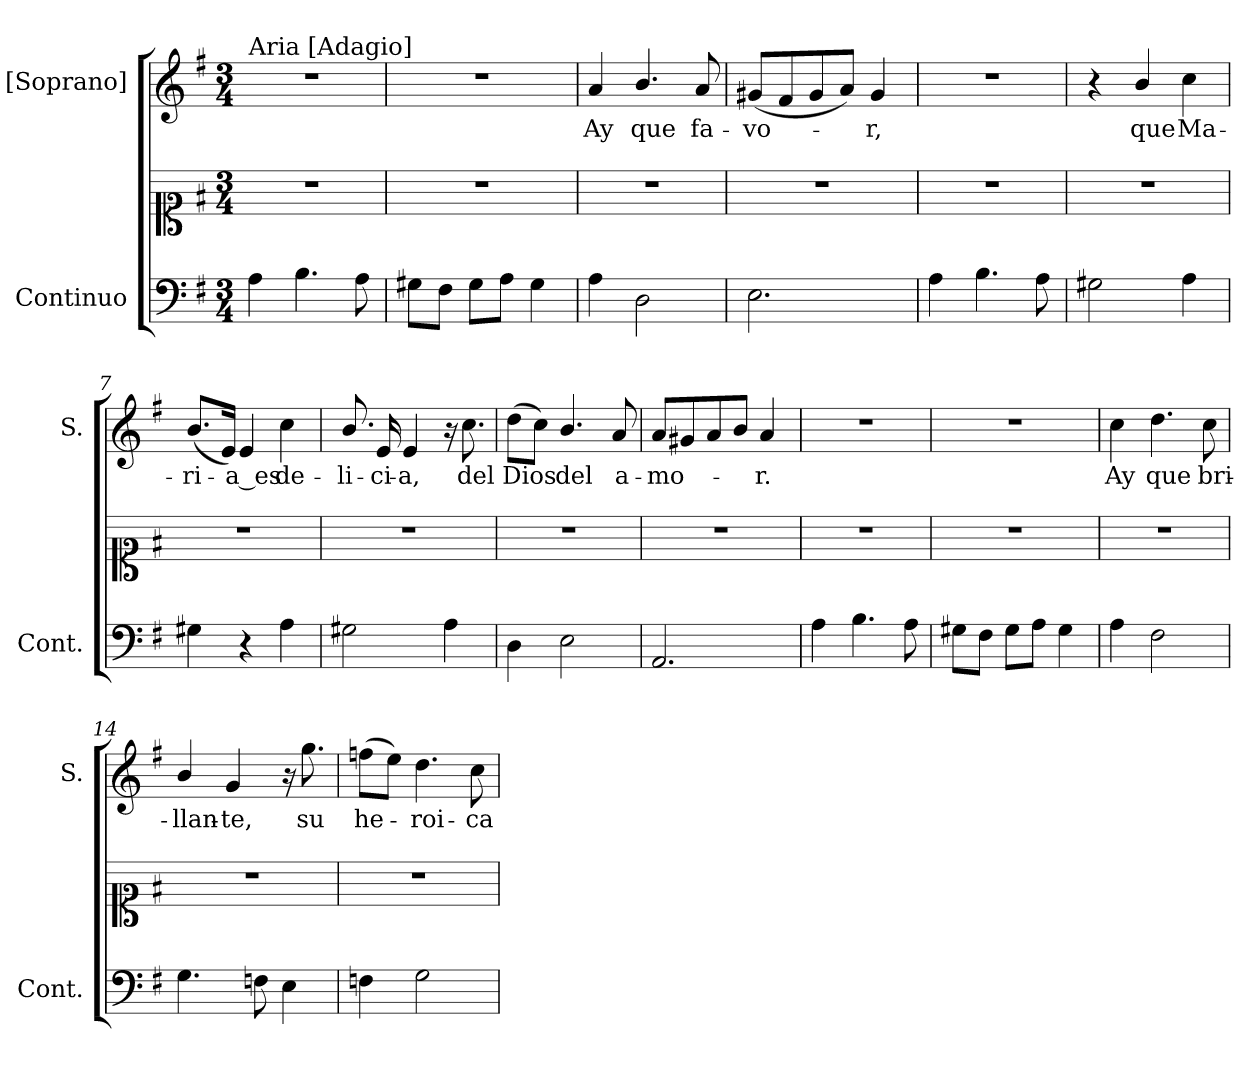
**kern	**kern	**kern	**text
*part2	*part2	*part1	*part1
*staff3	*staff2	*staff1	*staff1
*I"Continuo	*	*I"[Soprano]	*
*I'Cont.	*	*I'S.	*
!!LO:PB:g=z
*clefF4	*clefC1	*clefG2	*
*k[f#]	*k[f#]	*k[f#]	*
*G:	*G:	*G:	*
*M3/4	*M3/4	*M3/4	*
=1	=1	=1	=1
!	!	!LO:TX:a:t=Aria [Adagio]	!
!	!LO:N:vis=1	!LO:N:vis=1	!
4Ai\	2.r	2.r	.
4.Bi\	.	.	.
8Ai\	.	.	.
=2	=2	=2	=2
!	!LO:N:vis=1	!LO:N:vis=1	!
8G#Xi\L	2.r	2.r	.
8F#i\J	.	.	.
8G#i\L	.	.	.
8Ai\J	.	.	.
4G#i\	.	.	.
=3	=3	=3	=3
!	!LO:N:vis=1	!	!
!	!	!	!LO:LY:b:color=#000000
4Ai\	2.r	4ai/	Ay
!	!	!	!LO:LY:b:color=#000000
2Di\	.	4.bi/	que
!	!	!	!LO:LY:b:color=#000000
.	.	8ai/	fa-
=4	=4	=4	=4
!	!LO:N:vis=1	!	!
!	!	!	!LO:LY:b:color=#000000
2.Ei\	2.r	(8g#Xi/L	-vo-
.	.	8f#i/	.
.	.	8g#i/	.
.	.	8ai/J)	.
!	!	!	!LO:LY:b:color=#000000
.	.	4g#i/	-r,
=5	=5	=5	=5
!	!LO:N:vis=1	!LO:N:vis=1	!
4Ai\	2.r	2.r	.
4.Bi\	.	.	.
8Ai\	.	.	.
=6	=6	=6	=6
!	!LO:N:vis=1	!	!
2G#Xi\	2.r	4r	.
!	!	!	!LO:LY:b:color=#000000
.	.	4bi/	que
!	!	!	!LO:LY:b:color=#000000
4Ai\	.	4cci\	Ma-
=7	=7	=7	=7
!	!LO:N:vis=1	!	!
!	!	!	!LO:LY:b:color=#000000
4G#Xi\	2.r	(8.bi/L	-ri-
.	.	16ei/Jk)	.
!	!	!	!LO:LY:b:color=#000000
4r	.	4ei/	-a_es
!	!	!	!LO:LY:b:color=#000000
4Ai\	.	4cci\	de-
!!LO:LB:g=z
=8	=8	=8	=8
!	!LO:N:vis=1	!	!
!	!	!	!LO:LY:b:color=#000000
2G#Xi\	2.r	8.bi/	-li-
!	!	!	!LO:LY:b:color=#000000
.	.	16ei/	-ci-
!	!	!	!LO:LY:b:color=#000000
.	.	4ei/	-a,
4Ai\	.	16r	.
!	!	!	!LO:LY:b:color=#000000
.	.	8.cci\	del
=9	=9	=9	=9
!	!LO:N:vis=1	!	!
!	!	!	!LO:LY:b:color=#000000
4Di\	2.r	(8ddi\L	Dios
.	.	8cci\J)	.
!	!	!	!LO:LY:b:color=#000000
2Ei\	.	4.bi/	del
!	!	!	!LO:LY:b:color=#000000
.	.	8ai/	a-
=10	=10	=10	=10
!	!LO:N:vis=1	!	!
!	!	!	!LO:LY:b:color=#000000
2.AAi/	2.r	8ai/L	-mo-
.	.	8g#Xi/	.
.	.	8ai/	.
.	.	8bi/J	.
!	!	!	!LO:LY:b:color=#000000
.	.	4ai/	-r.
=11	=11	=11	=11
!	!LO:N:vis=1	!LO:N:vis=1	!
4Ai\	2.r	2.r	.
4.Bi\	.	.	.
8Ai\	.	.	.
=12	=12	=12	=12
!	!LO:N:vis=1	!LO:N:vis=1	!
8G#Xi\L	2.r	2.r	.
8F#i\J	.	.	.
8G#i\L	.	.	.
8Ai\J	.	.	.
4G#i\	.	.	.
=13	=13	=13	=13
!	!LO:N:vis=1	!	!
!	!	!	!LO:LY:b:color=#000000
4Ai\	2.r	4cci\	Ay
!	!	!	!LO:LY:b:color=#000000
2F#i\	.	4.ddi\	que
!	!	!	!LO:LY:b:color=#000000
.	.	8cci\	bri-
=14	=14	=14	=14
!	!LO:N:vis=1	!	!
!	!	!	!LO:LY:b:color=#000000
4.Gi\	2.r	4bi/	-llan-
!	!	!	!LO:LY:b:color=#000000
.	.	4gi/	-te,
8Fni\	.	.	.
4Ei\	.	16r	.
!	!	!	!LO:LY:b:color=#000000
.	.	8.ggi\	su
!!LO:LB:g=z
=15	=15	=15	=15
!	!LO:N:vis=1	!	!
!	!	!	!LO:LY:b:color=#000000
4Fni\	2.r	(8ffni\L	he-
.	.	8eei\J)	.
!	!	!	!LO:LY:b:color=#000000
2Gi\	.	4.ddi\	-roi-
!	!	!	!LO:LY:b:color=#000000
.	.	8cci\	-ca
=	=	=	=
*-	*-	*-	*-
